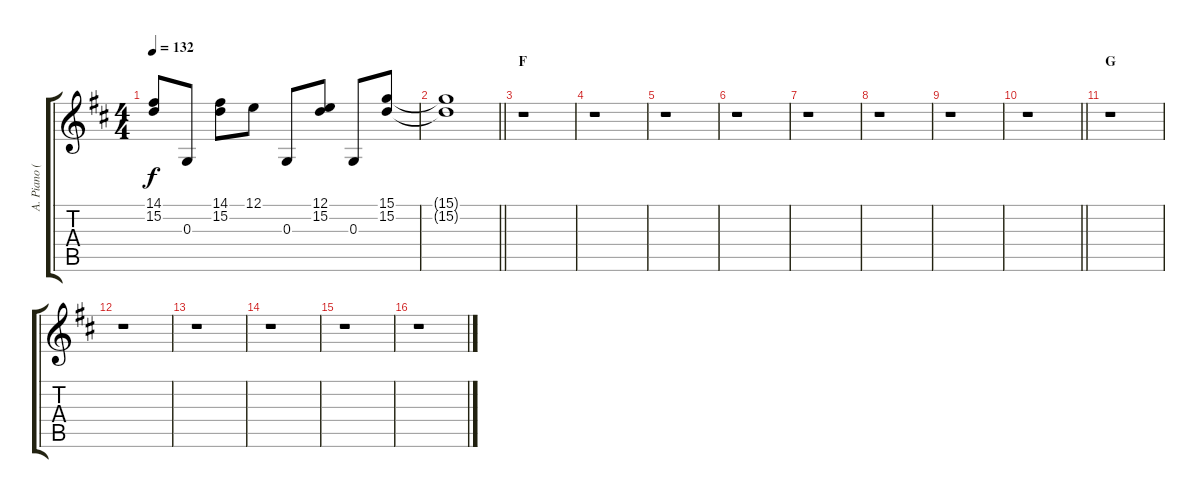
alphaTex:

\track ("A. Piano (Right Hand)" "A. Piano (") {instrument acousticgrandpiano}
\staff {score tabs}
\tuning (E4 B3 G3 D3 A2 E2) {hide}
\ts (4 4)
\tempo 132
\clef g2
\ks d
(14.1 15.2).8{dy f} 0.3.8 (14.1 15.2).8 12.1.8 0.3.8 (12.1 15.2).8 0.3.8 (15.1 15.2).8 |
\barLineRight lightlight
(15.1{t} 15.2{t}).1 |
\section ("" "F")
r.1 |
r.1 |
r.1 |
r.1 |
r.1 |
r.1 |
r.1 |
\barLineRight lightlight
r.1 |
\section ("" "G")
r.1 |
r.1 |
r.1 |
r.1 |
r.1 |
r.1
